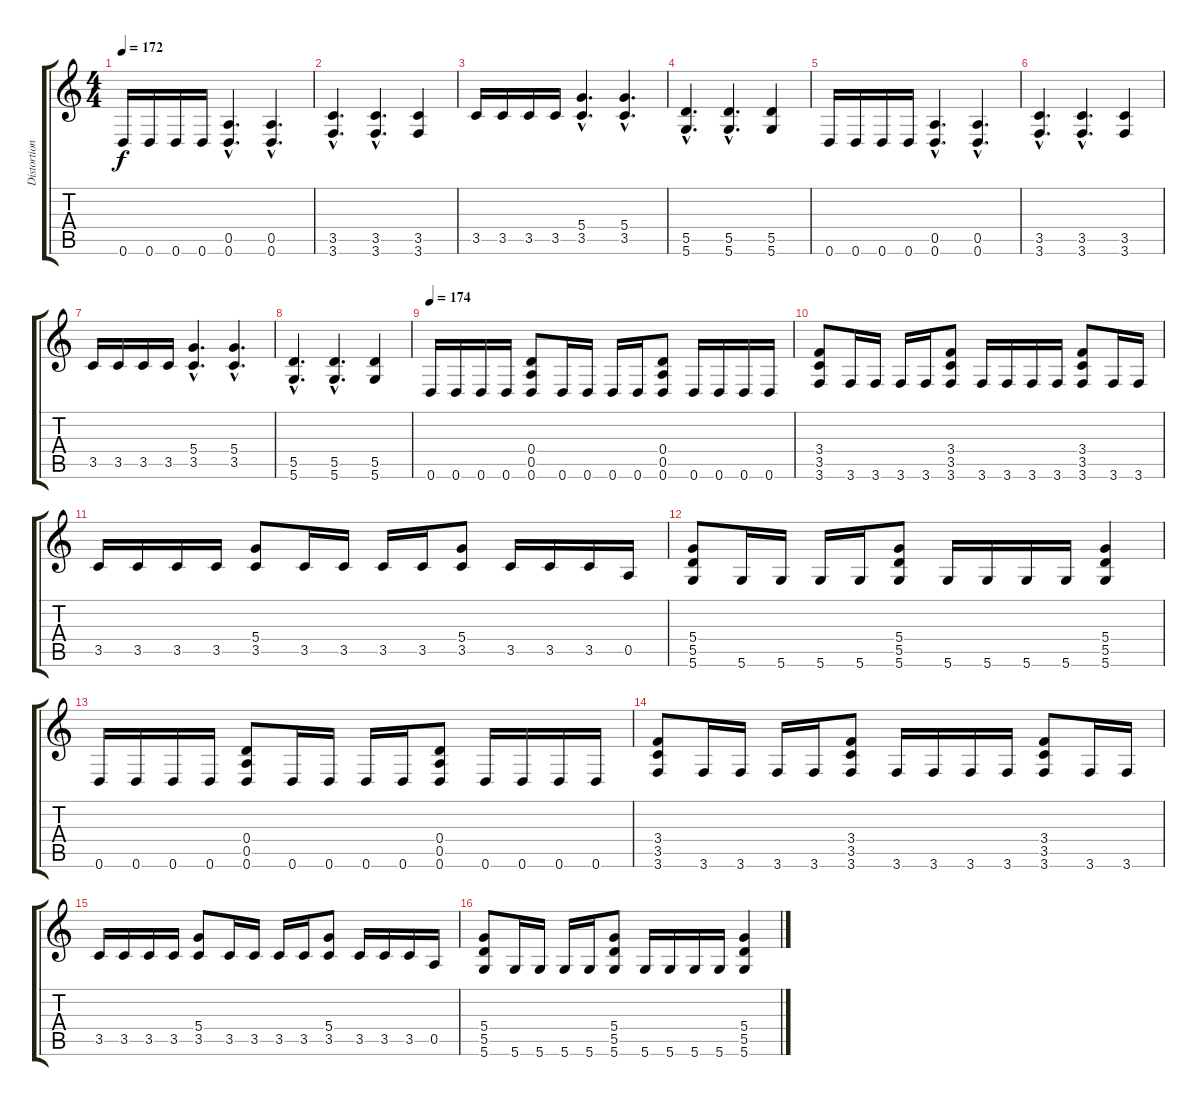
\track ("Distortion Guitar 2" "Distortion") {instrument distortionguitar}
\staff {score tabs}
\tuning (E4 B3 G3 D3 A2 D2) {hide}
\ts (4 4)
\tempo 172
\clef g2
\ks c
0.6.16{dy f} 0.6.16 0.6.16 0.6.16 (0.5{hac} 0.6{hac}).4{d} (0.5{hac} 0.6{hac}).4{d} |
(3.5{hac} 3.6{hac}).4{d} (3.5{hac} 3.6{hac}).4{d} (3.5 3.6).4 |
3.5.16 3.5.16 3.5.16 3.5.16 (5.4{hac} 3.5{hac}).4{d} (5.4{hac} 3.5{hac}).4{d} |
(5.5{hac} 5.6{hac}).4{d} (5.5{hac} 5.6{hac}).4{d} (5.5 5.6).4 |
0.6.16 0.6.16 0.6.16 0.6.16 (0.5{hac} 0.6{hac}).4{d} (0.5{hac} 0.6{hac}).4{d} |
(3.5{hac} 3.6{hac}).4{d} (3.5{hac} 3.6{hac}).4{d} (3.5 3.6).4 |
3.5.16 3.5.16 3.5.16 3.5.16 (5.4{hac} 3.5{hac}).4{d} (5.4{hac} 3.5{hac}).4{d} |
(5.5{hac} 5.6{hac}).4{d} (5.5{hac} 5.6{hac}).4{d} (5.5 5.6).4 |
\tempo 174
0.6.16 0.6.16 0.6.16 0.6.16 (0.4 0.5 0.6).8 0.6.16 0.6.16 0.6.16 0.6.16 (0.4 0.5 0.6).8 0.6.16 0.6.16 0.6.16 0.6.16 |
(3.4 3.5 3.6).8 3.6.16 3.6.16 3.6.16 3.6.16 (3.4 3.5 3.6).8 3.6.16 3.6.16 3.6.16 3.6.16 (3.4 3.5 3.6).8 3.6.16 3.6.16 |
3.5.16 3.5.16 3.5.16 3.5.16 (5.4 3.5).8 3.5.16 3.5.16 3.5.16 3.5.16 (5.4 3.5).8 3.5.16 3.5.16 3.5.16 0.5.16 |
(5.4 5.5 5.6).8 5.6.16 5.6.16 5.6.16 5.6.16 (5.4 5.5 5.6).8 5.6.16 5.6.16 5.6.16 5.6.16 (5.4 5.5 5.6).4 |
0.6.16 0.6.16 0.6.16 0.6.16 (0.4 0.5 0.6).8 0.6.16 0.6.16 0.6.16 0.6.16 (0.4 0.5 0.6).8 0.6.16 0.6.16 0.6.16 0.6.16 |
(3.4 3.5 3.6).8 3.6.16 3.6.16 3.6.16 3.6.16 (3.4 3.5 3.6).8 3.6.16 3.6.16 3.6.16 3.6.16 (3.4 3.5 3.6).8 3.6.16 3.6.16 |
3.5.16 3.5.16 3.5.16 3.5.16 (5.4 3.5).8 3.5.16 3.5.16 3.5.16 3.5.16 (5.4 3.5).8 3.5.16 3.5.16 3.5.16 0.5.16 |
(5.4 5.5 5.6).8 5.6.16 5.6.16 5.6.16 5.6.16 (5.4 5.5 5.6).8 5.6.16 5.6.16 5.6.16 5.6.16 (5.4 5.5 5.6).4
